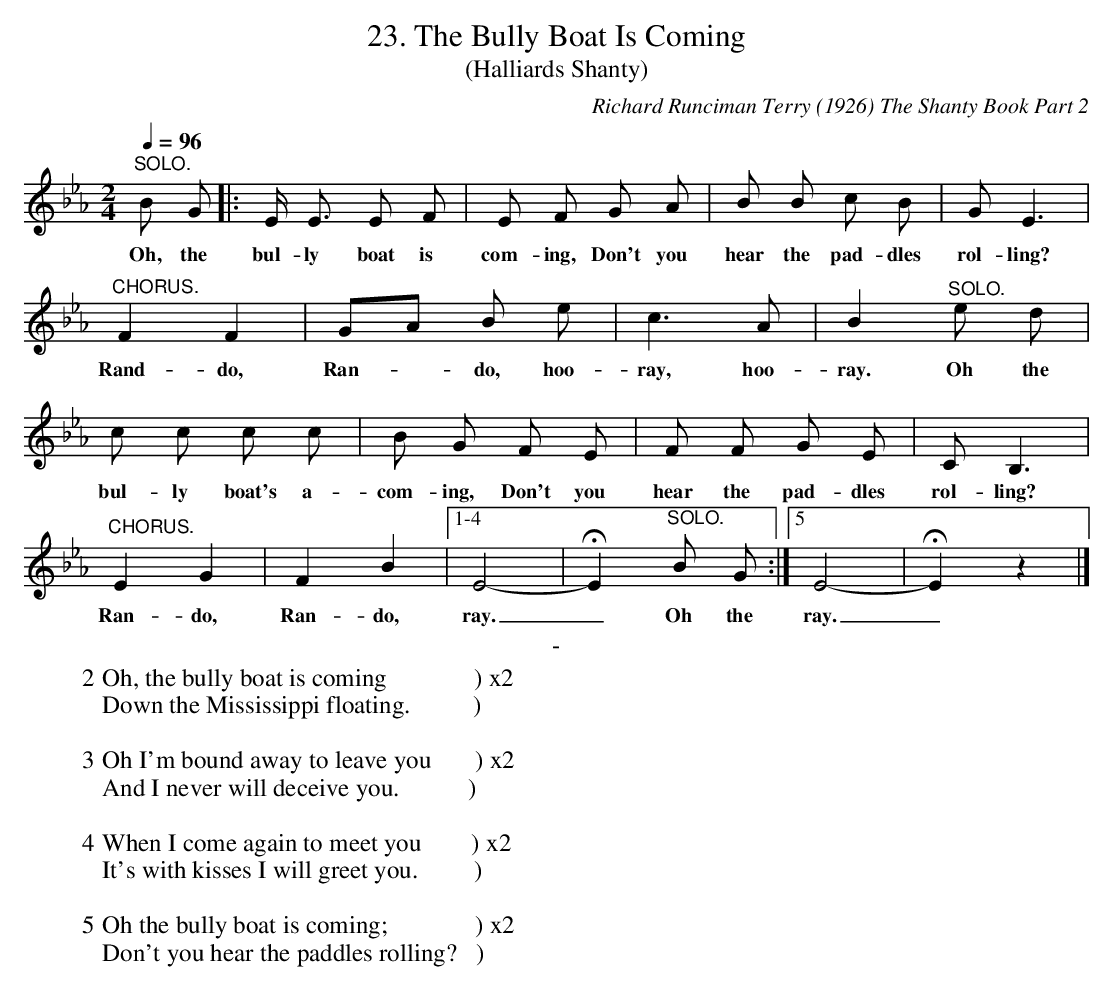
X:1
T:23. The Bully Boat Is Coming
T:(Halliards Shanty)
C:Richard Runciman Terry (1926) The Shanty Book Part 2
L:1/8
Q:1/4=96
M:2/4
K:Eb
"^SOLO." B G |: E< E E F | E F G A | B B c B |
w: Oh, the bul-ly boat is | com-ing, Don't you | hear the pad-dles |
G E3 | "^CHORUS." F2 F2 | GA B e | c3 A | B2 "^SOLO." e d |
w: rol-ling? | Rand-do, | Ran-*do, hoo- | ray, hoo- | ray. Oh the |
c c c c | B G F E | F F G E | C B,3 |$
w: bul-ly boat's a- | com-ing, Don't you | hear the pad-dles | rol-ling? |
"^CHORUS." E2 G2 | F2 B2 |1-4 E4- | !fermata! E2 "^SOLO." B G :|5 E4- | !fermata! E2 z2 |]
w: Ran-do, | Ran-do, | ray._ Oh the | ray._|
T: -
W: 2 Oh, the bully boat is coming              ) x2
W: Down the Mississippi floating.          )
W:
W: 3 Oh I'm bound away to leave you       ) x2
W: And I never will deceive you.           )
W:
W: 4 When I come again to meet you        ) x2
W: It's with kisses I will greet you.         )
W:
W: 5 Oh the bully boat is coming;              ) x2
W: Don't you hear the paddles rolling?   )
